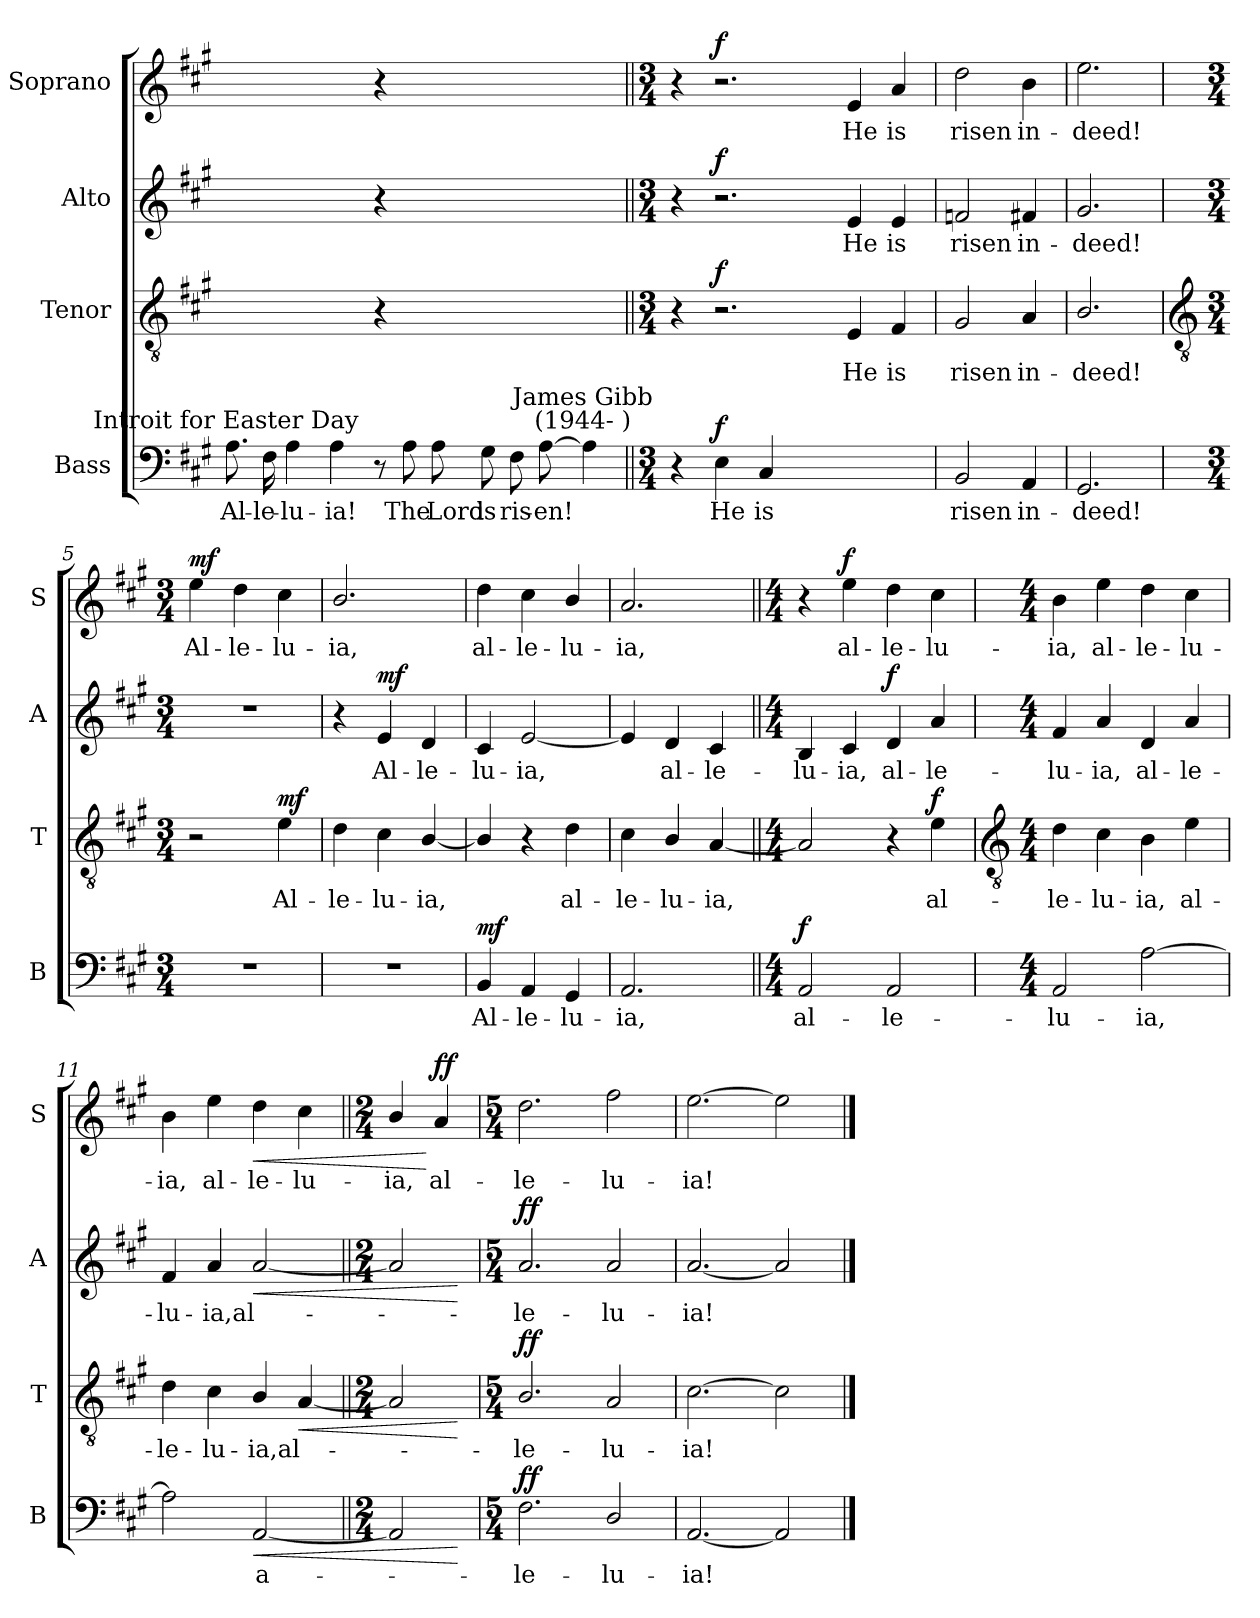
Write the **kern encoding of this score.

**kern	**text	**dynam	**kern	**text	**dynam	**kern	**text	**dynam	**kern	**text	**dynam
*part4	*part4	*part4	*part3	*part3	*part3	*part2	*part2	*part2	*part1	*part1	*part1
*staff4	*staff4	*staff4	*staff3	*staff3	*staff3	*staff2	*staff2	*staff2	*staff1	*staff1	*staff1
*I"Bass	*	*	*I"Tenor	*	*	*I"Alto	*	*	*I"Soprano	*	*
*I'B	*	*	*I'T	*	*	*I'A	*	*	*I'S	*	*
*clefF4	*	*	*clefGv2	*	*	*clefG2	*	*	*clefG2	*	*
*k[f#c#g#]	*	*	*k[f#c#g#]	*	*	*k[f#c#g#]	*	*	*k[f#c#g#]	*	*
*A:	*	*	*A:	*	*	*A:	*	*	*A:	*	*
=1	=1	=1	=1	=1	=1	=1	=1	=1	=1	=1	=1
!LO:TX:a:cj:t=Introit for Easter Day	!	!	!	!	!	!	!	!	!	!	!
!	!LO:LY:b	!	!	!	!	!	!	!	!	!	!
8.A	Al-	.	4ryy	.	.	4ryy	.	.	4ryy	.	.
!	!LO:LY:b	!	!	!	!	!	!	!	!	!	!
16F#	-le-	.	.	.	.	.	.	.	.	.	.
!	!LO:LY:b	!	!	!	!	!	!	!	!	!	!
4A	-lu-	.	2ryy	.	.	2ryy	.	.	2ryy	.	.
!	!LO:LY:b	!	!	!	!	!	!	!	!	!	!
4A	-ia!	.	.	.	.	.	.	.	.	.	.
8r	.	.	4r	.	.	4r	.	.	4r	.	.
!	!LO:LY:b	!	!	!	!	!	!	!	!	!	!
8A	The	.	.	.	.	.	.	.	.	.	.
!	!LO:LY:b	!	!	!	!	!	!	!	!	!	!
8A	Lord	.	2.ryy	.	.	2.ryy	.	.	2.ryy	.	.
!	!LO:LY:b	!	!	!	!	!	!	!	!	!	!
8G#	is	.	.	.	.	.	.	.	.	.	.
!	!LO:LY:b	!	!	!	!	!	!	!	!	!	!
8F#	ris-	.	.	.	.	.	.	.	.	.	.
!	!LO:LY:b	!	!	!	!	!	!	!	!	!	!
[8A	-en!	.	.	.	.	.	.	.	.	.	.
!LO:TX:a:cj:t=James Gibb\n(1944- )	!	!	!	!	!	!	!	!	!	!	!
4A]	.	.	.	.	.	.	.	.	.	.	.
=2||	=2||	=2||	=2||	=2||	=2||	=2||	=2||	=2||	=2||	=2||	=2||
*M3/4	*	*	*M3/4	*	*	*M3/4	*	*	*M3/4	*	*
4r	.	.	4r	.	.	4r	.	.	4r	.	.
!	!LO:LY:b	!LO:DY:b	!	!	!LO:DY:b	!	!	!LO:DY:b	!	!	!LO:DY:b
4E	He	f	2.r	.	f	2.r	.	f	2.r	.	f
!	!LO:LY:b	!	!	!	!	!	!	!	!	!	!
4C#	is	.	.	.	.	.	.	.	.	.	.
2.ryy	.	.	.	.	.	.	.	.	.	.	.
!	!	!	!	!LO:LY:b	!	!	!LO:LY:b	!	!	!LO:LY:b	!
.	.	.	4E	He	.	4e	He	.	4e	He	.
!	!	!	!	!LO:LY:b	!	!	!LO:LY:b	!	!	!LO:LY:b	!
.	.	.	4F#	is	.	4e	is	.	4a	is	.
=3	=3	=3	=3	=3	=3	=3	=3	=3	=3	=3	=3
!	!LO:LY:b	!	!	!LO:LY:b	!	!	!LO:LY:b	!	!	!LO:LY:b	!
2BB	risen	.	2G#	risen	.	2fn	risen	.	2dd	risen	.
!	!LO:LY:b	!	!	!LO:LY:b	!	!	!LO:LY:b	!	!	!LO:LY:b	!
4AA	in-	.	4A	in-	.	4f#X	in-	.	4b	in-	.
=4	=4	=4	=4	=4	=4	=4	=4	=4	=4	=4	=4
!	!LO:LY:b	!	!	!LO:LY:b	!	!	!LO:LY:b	!	!	!LO:LY:b	!
2.GG#	-deed!	.	2.B/	-deed!	.	2.g#	-deed!	.	2.ee	-deed!	.
!!LO:LB:g=z
=5	=5	=5	=5	=5	=5	=5	=5	=5	=5	=5	=5
*	*	*	*clefGv2	*	*	*	*	*	*	*	*
*M3/4	*	*	*M3/4	*	*	*M3/4	*	*	*M3/4	*	*
!LO:N:vis=1	!	!	!	!	!	!LO:N:vis=1	!	!	!	!LO:LY:b	!LO:DY:b
2.r	.	.	2r	.	.	2.r	.	.	4ee	Al-	mf
!	!	!	!	!	!	!	!	!	!	!LO:LY:b	!
.	.	.	.	.	.	.	.	.	4dd	-le-	.
!	!	!	!	!LO:LY:b	!LO:DY:b	!	!	!	!	!LO:LY:b	!
.	.	.	4e	Al-	mf	.	.	.	4cc#	-lu-	.
=6	=6	=6	=6	=6	=6	=6	=6	=6	=6	=6	=6
!LO:N:vis=1	!	!	!	!LO:LY:b	!	!	!	!	!	!LO:LY:b	!
2.r	.	.	4d	-le-	.	4r	.	.	2.b/	-ia,	.
!	!	!	!	!LO:LY:b	!	!	!LO:LY:b	!LO:DY:b	!	!	!
.	.	.	4c#	-lu-	.	4e	Al-	mf	.	.	.
!	!	!	!	!LO:LY:b	!	!	!LO:LY:b	!	!	!	!
.	.	.	[4B/	-ia,	.	4d	-le-	.	.	.	.
=7	=7	=7	=7	=7	=7	=7	=7	=7	=7	=7	=7
!	!LO:LY:b	!LO:DY:b	!	!LO:LY:b	!	!	!LO:LY:b	!	!	!LO:LY:b	!
4BB	Al-	mf	4B/]	.	.	4c#	-lu-	.	4dd	al-	.
!	!LO:LY:b	!	!	!	!	!	!LO:LY:b	!	!	!LO:LY:b	!
4AA	-le-	.	4r	.	.	[2e	-ia,	.	4cc#	-le-	.
!	!LO:LY:b	!	!	!LO:LY:b	!	!	!	!	!	!LO:LY:b	!
4GG#	-lu-	.	4d	al-	.	.	.	.	4b/	-lu-	.
=8	=8	=8	=8	=8	=8	=8	=8	=8	=8	=8	=8
!	!LO:LY:b	!	!	!LO:LY:b	!	!	!	!	!	!LO:LY:b	!
2.AA	-ia,	.	4c#	-le-	.	4e]	.	.	2.a	-ia,	.
!	!	!	!	!LO:LY:b	!	!	!LO:LY:b	!	!	!	!
.	.	.	4B/	-lu-	.	4d	al-	.	.	.	.
!	!	!	!	!LO:LY:b	!	!	!LO:LY:b	!	!	!	!
.	.	.	[4A	-ia,	.	4c#	-le-	.	.	.	.
=9||	=9||	=9||	=9||	=9||	=9||	=9||	=9||	=9||	=9||	=9||	=9||
*M4/4	*	*	*M4/4	*	*	*M4/4	*	*	*M4/4	*	*
!	!LO:LY:b	!LO:DY:b	!	!	!	!	!LO:LY:b	!	!	!	!
2AA	al-	f	2A]	.	.	4B	-lu-	.	4r	.	.
!	!	!	!	!	!	!	!LO:LY:b	!	!	!LO:LY:b	!LO:DY:b
.	.	.	.	.	.	4c#	-ia,	.	4ee	al-	f
!	!LO:LY:b	!	!	!	!	!	!LO:LY:b	!LO:DY:b	!	!LO:LY:b	!
2AA	-le-	.	4r	.	.	4d	al-	f	4dd	-le-	.
!	!	!	!	!LO:LY:b	!LO:DY:b	!	!LO:LY:b	!	!	!LO:LY:b	!
.	.	.	4e	al-	f	4a	-le-	.	4cc#	-lu-	.
!!LO:LB:g=z
=10	=10	=10	=10	=10	=10	=10	=10	=10	=10	=10	=10
*	*	*	*clefGv2	*	*	*	*	*	*	*	*
*M4/4	*	*	*M4/4	*	*	*M4/4	*	*	*M4/4	*	*
!	!LO:LY:b	!	!	!LO:LY:b	!	!	!LO:LY:b	!	!	!LO:LY:b	!
2AA	-lu-	.	4d	-le-	.	4f#	-lu-	.	4b	-ia,	.
!	!	!	!	!LO:LY:b	!	!	!LO:LY:b	!	!	!LO:LY:b	!
.	.	.	4c#	-lu-	.	4a	-ia,	.	4ee	al-	.
!	!LO:LY:b	!	!	!LO:LY:b	!	!	!LO:LY:b	!	!	!LO:LY:b	!
[2A	-ia,	.	4B	-ia,	.	4d	al-	.	4dd	-le-	.
!	!	!	!	!LO:LY:b	!	!	!LO:LY:b	!	!	!LO:LY:b	!
.	.	.	4e	al-	.	4a	-le-	.	4cc#	-lu-	.
=11	=11	=11	=11	=11	=11	=11	=11	=11	=11	=11	=11
!	!	!	!	!LO:LY:b	!	!	!LO:LY:b	!	!	!LO:LY:b	!
2A]	.	.	4d	-le-	.	4f#	-lu-	.	4b	-ia,	.
!	!	!	!	!LO:LY:b	!	!	!LO:LY:b	!	!	!LO:LY:b	!
.	.	.	4c#	-lu-	.	4a	-ia,	.	4ee	al-	.
!	!LO:LY:b	!LO:HP:b	!	!LO:LY:b	!	!	!LO:LY:b	!LO:HP:b	!	!LO:LY:b	!LO:HP:b
[2AA	a-	<	4B/	-ia,	.	[2a	al-	<	4dd	-le-	<
!	!	!	!	!LO:LY:b	!LO:HP:b	!	!	!	!	!LO:LY:b	!
.	.	.	[4A	al-	<	.	.	.	4cc#	-lu-	.
=12||	=12||	=12||	=12||	=12||	=12||	=12||	=12||	=12||	=12||	=12||	=12||
*M2/4	*	*	*M2/4	*	*	*M2/4	*	*	*M2/4	*	*
!	!	!	!	!	!	!	!	!	!	!LO:LY:b	!
2AA]	.	.	2A]	.	.	2a]	.	.	4b/	-ia,	.
!	!	!	!	!	!	!	!	!	!	!LO:LY:b	!LO:DY:n=1:b
.	.	.	.	.	.	.	.	.	4a	al-	[ ff
.	.	[	.	.	[	.	.	[	.	.	.
=13	=13	=13	=13	=13	=13	=13	=13	=13	=13	=13	=13
*M5/4	*	*	*M5/4	*	*	*M5/4	*	*	*M5/4	*	*
!	!LO:LY:b	!LO:DY:b	!	!LO:LY:b	!LO:DY:b	!	!LO:LY:b	!LO:DY:b	!	!LO:LY:b	!
2.F#	le-	ff	2.B/	le-	ff	2.a	le-	ff	2.dd	-le-	.
!	!LO:LY:b	!	!	!LO:LY:b	!	!	!LO:LY:b	!	!	!LO:LY:b	!
2D/	-lu-	.	2A	-lu-	.	2a	-lu-	.	2ff#	-lu-	.
=14	=14	=14	=14	=14	=14	=14	=14	=14	=14	=14	=14
!	!LO:LY:b	!	!	!LO:LY:b	!	!	!LO:LY:b	!	!	!LO:LY:b	!
[2.AA	-ia!	.	[2.c#	-ia!	.	[2.a	-ia!	.	[2.ee	-ia!	.
2AA]	.	.	2c#]	.	.	2a]	.	.	2ee]	.	.
==	==	==	==	==	==	==	==	==	==	==	==
*-	*-	*-	*-	*-	*-	*-	*-	*-	*-	*-	*-
